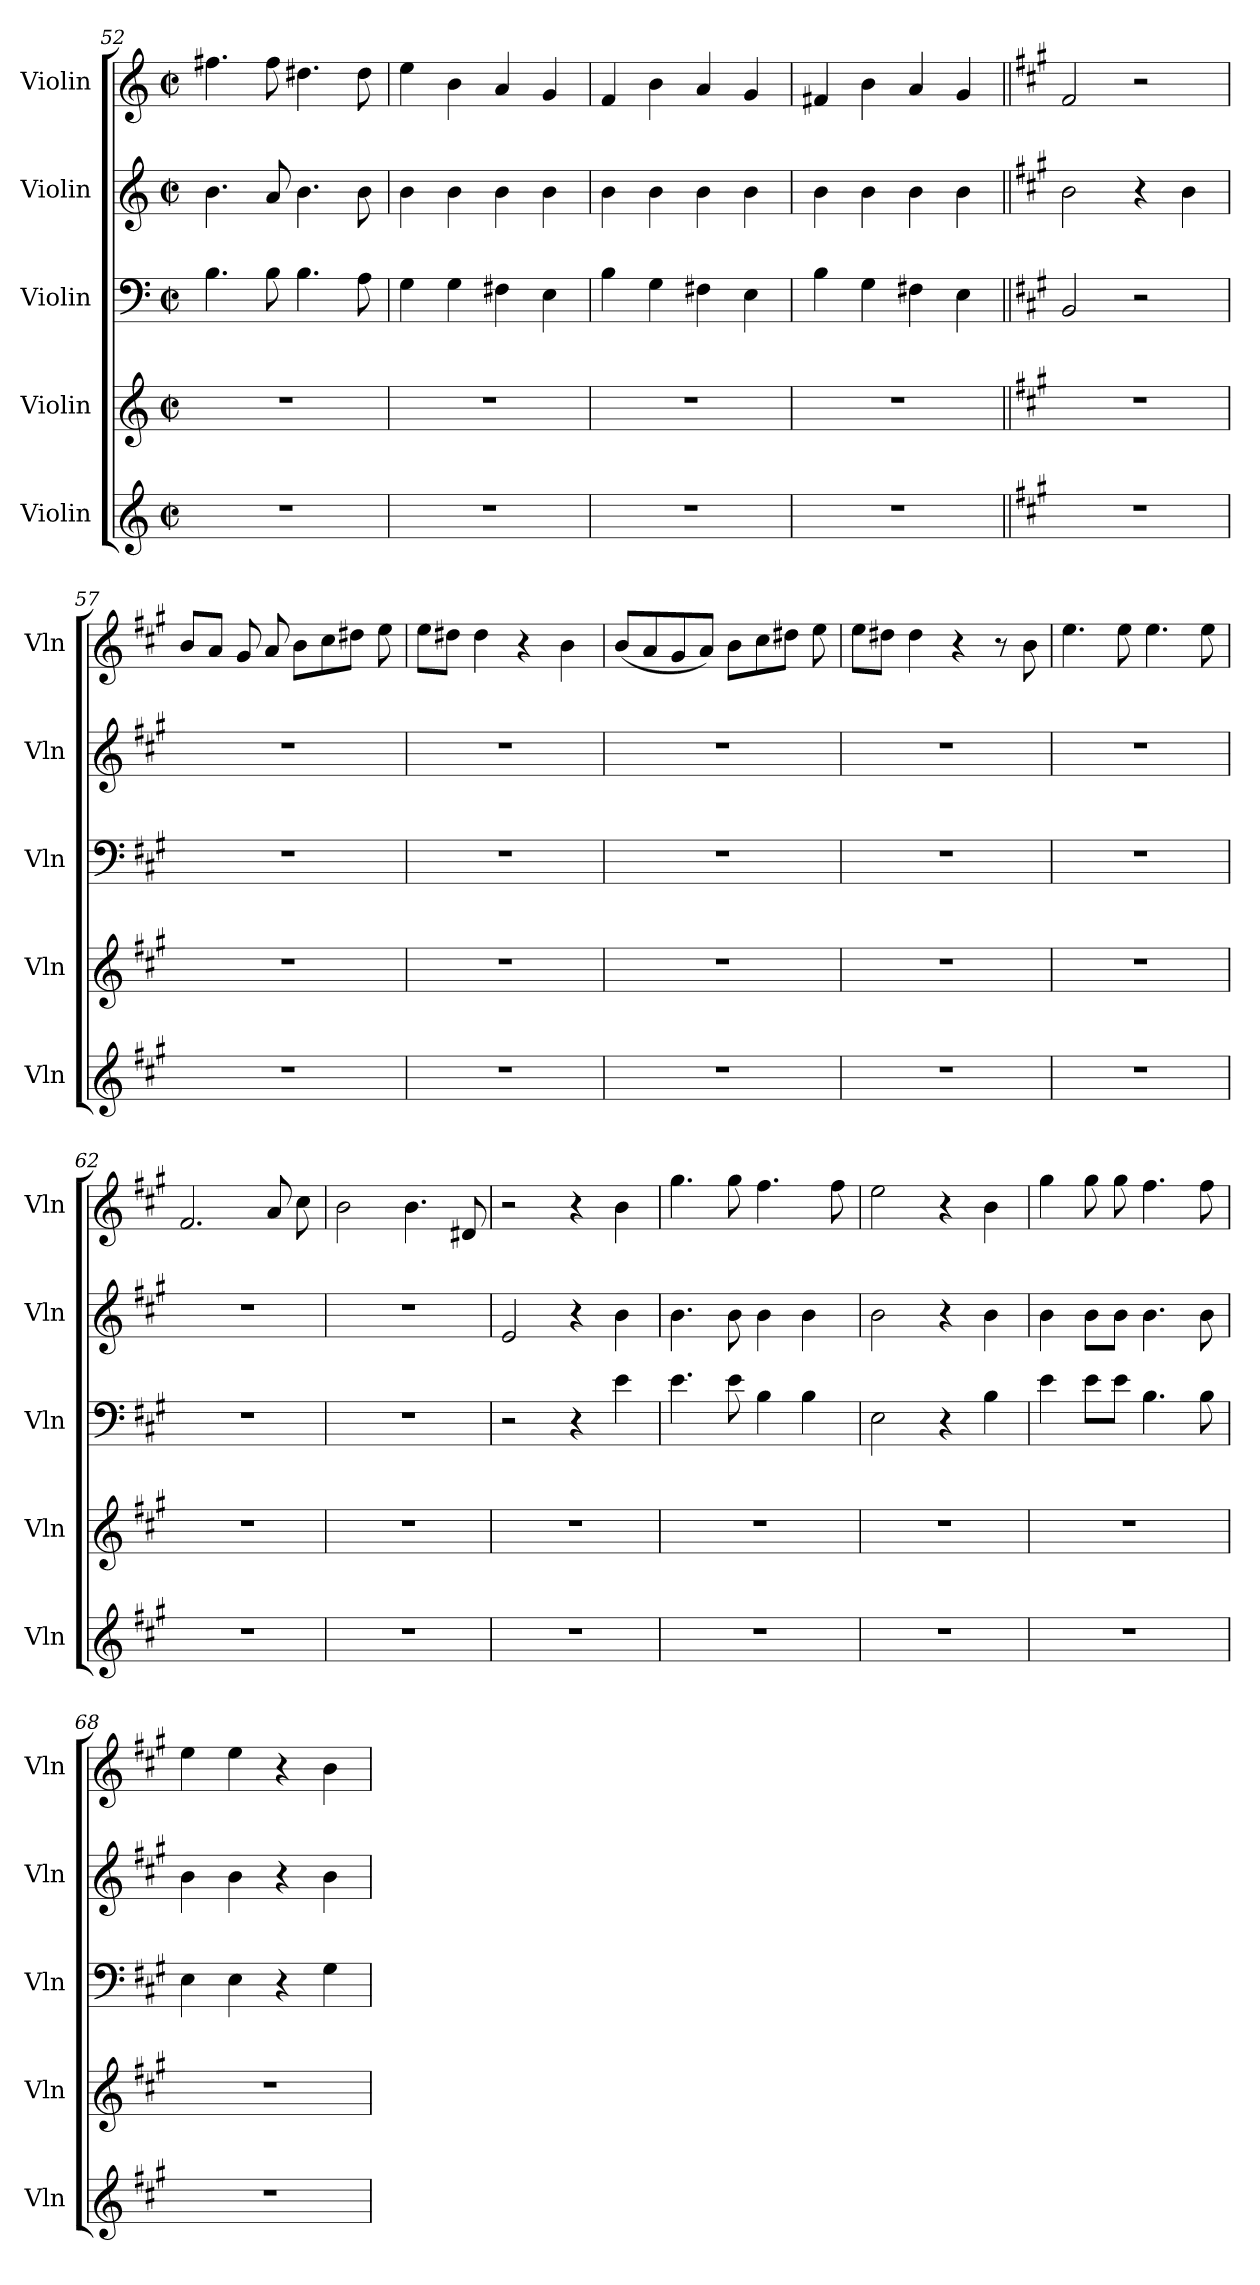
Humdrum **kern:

**kern	**kern	**kern	**kern	**kern
*part5	*part4	*part3	*part2	*part1
*staff5	*staff4	*staff3	*staff2	*staff1
*I"Violin	*I"Violin	*I"Violin	*I"Violin	*I"Violin
*I'Vln	*I'Vln	*I'Vln	*I'Vln	*I'Vln
*clefG2	*clefG2	*clefF4	*clefG2	*clefG2
*k[]	*k[]	*k[]	*k[]	*k[]
*M2/2	*M2/2	*M2/2	*M2/2	*M2/2
*met(c|)	*met(c|)	*met(c|)	*met(c|)	*met(c|)
=52	=52	=52	=52	=52
1r	1r	4.B\	4.b\	4.ff#X\
.	.	8B\	8a/	8ff#\
.	.	4.B\	4.b\	4.dd#X\
.	.	8A\	8b\	8dd#\
=53	=53	=53	=53	=53
1r	1r	4G\	4b\	4ee\
.	.	4G\	4b\	4b\
.	.	4F#X\	4b\	4a/
.	.	4E\	4b\	4g/
=54	=54	=54	=54	=54
1r	1r	4B\	4b\	4f/
.	.	4G\	4b\	4b\
.	.	4F#X\	4b\	4a/
.	.	4E\	4b\	4g/
=55	=55	=55	=55	=55
1r	1r	4B\	4b\	4f#X/
.	.	4G\	4b\	4b\
.	.	4F#X\	4b\	4a/
.	.	4E\	4b\	4g/
!!LO:LB:g=z
=56||	=56||	=56||	=56||	=56||
*k[f#c#g#]	*k[f#c#g#]	*k[f#c#g#]	*k[f#c#g#]	*k[f#c#g#]
1r	1r	2BB/	2b\	2f#/
.	.	2r	4r	2r
.	.	.	4b\	.
=57	=57	=57	=57	=57
1r	1r	1r	1r	8b/L
.	.	.	.	8a/J
.	.	.	.	8g#/
.	.	.	.	8a/
.	.	.	.	8b\L
.	.	.	.	8cc#\
.	.	.	.	8dd#X\J
.	.	.	.	8ee\
=58	=58	=58	=58	=58
1r	1r	1r	1r	8ee\L
.	.	.	.	8dd#X\J
.	.	.	.	4dd#\
.	.	.	.	4r
.	.	.	.	4b\
=59	=59	=59	=59	=59
1r	1r	1r	1r	(<8b/L
.	.	.	.	8a/
.	.	.	.	8g#/
.	.	.	.	8a/J)
.	.	.	.	8b\L
.	.	.	.	8cc#\
.	.	.	.	8dd#X\J
.	.	.	.	8ee\
=60	=60	=60	=60	=60
1r	1r	1r	1r	8ee\L
.	.	.	.	8dd#X\J
.	.	.	.	4dd#\
.	.	.	.	4r
.	.	.	.	8r
.	.	.	.	8b\
!!LO:PB:g=z
=61	=61	=61	=61	=61
1r	1r	1r	1r	4.ee\
.	.	.	.	8ee\
.	.	.	.	4.ee\
.	.	.	.	8ee\
=62	=62	=62	=62	=62
1r	1r	1r	1r	2.f#/
.	.	.	.	8a/
.	.	.	.	8cc#\
=63	=63	=63	=63	=63
1r	1r	1r	1r	2b\
.	.	.	.	4.b\
.	.	.	.	8d#X/
=64	=64	=64	=64	=64
1r	1r	2r	2e/	2r
.	.	4r	4r	4r
.	.	4e\	4b\	4b\
=65	=65	=65	=65	=65
1r	1r	4.e\	4.b\	4.gg#\
.	.	8e\	8b\	8gg#\
.	.	4B\	4b\	4.ff#\
.	.	4B\	4b\	.
.	.	.	.	8ff#\
=66	=66	=66	=66	=66
1r	1r	2E\	2b\	2ee\
.	.	4r	4r	4r
.	.	4B\	4b\	4b\
=67	=67	=67	=67	=67
1r	1r	4e\	4b\	4gg#\
.	.	8e\L	8b\L	8gg#\
.	.	8e\J	8b\J	8gg#\
.	.	4.B\	4.b\	4.ff#\
.	.	8B\	8b\	8ff#\
!!LO:LB:g=z
=68	=68	=68	=68	=68
1r	1r	4E\	4b\	4ee\
.	.	4E\	4b\	4ee\
.	.	4r	4r	4r
.	.	4G#\	4b\	4b\
=	=	=	=	=
*-	*-	*-	*-	*-
